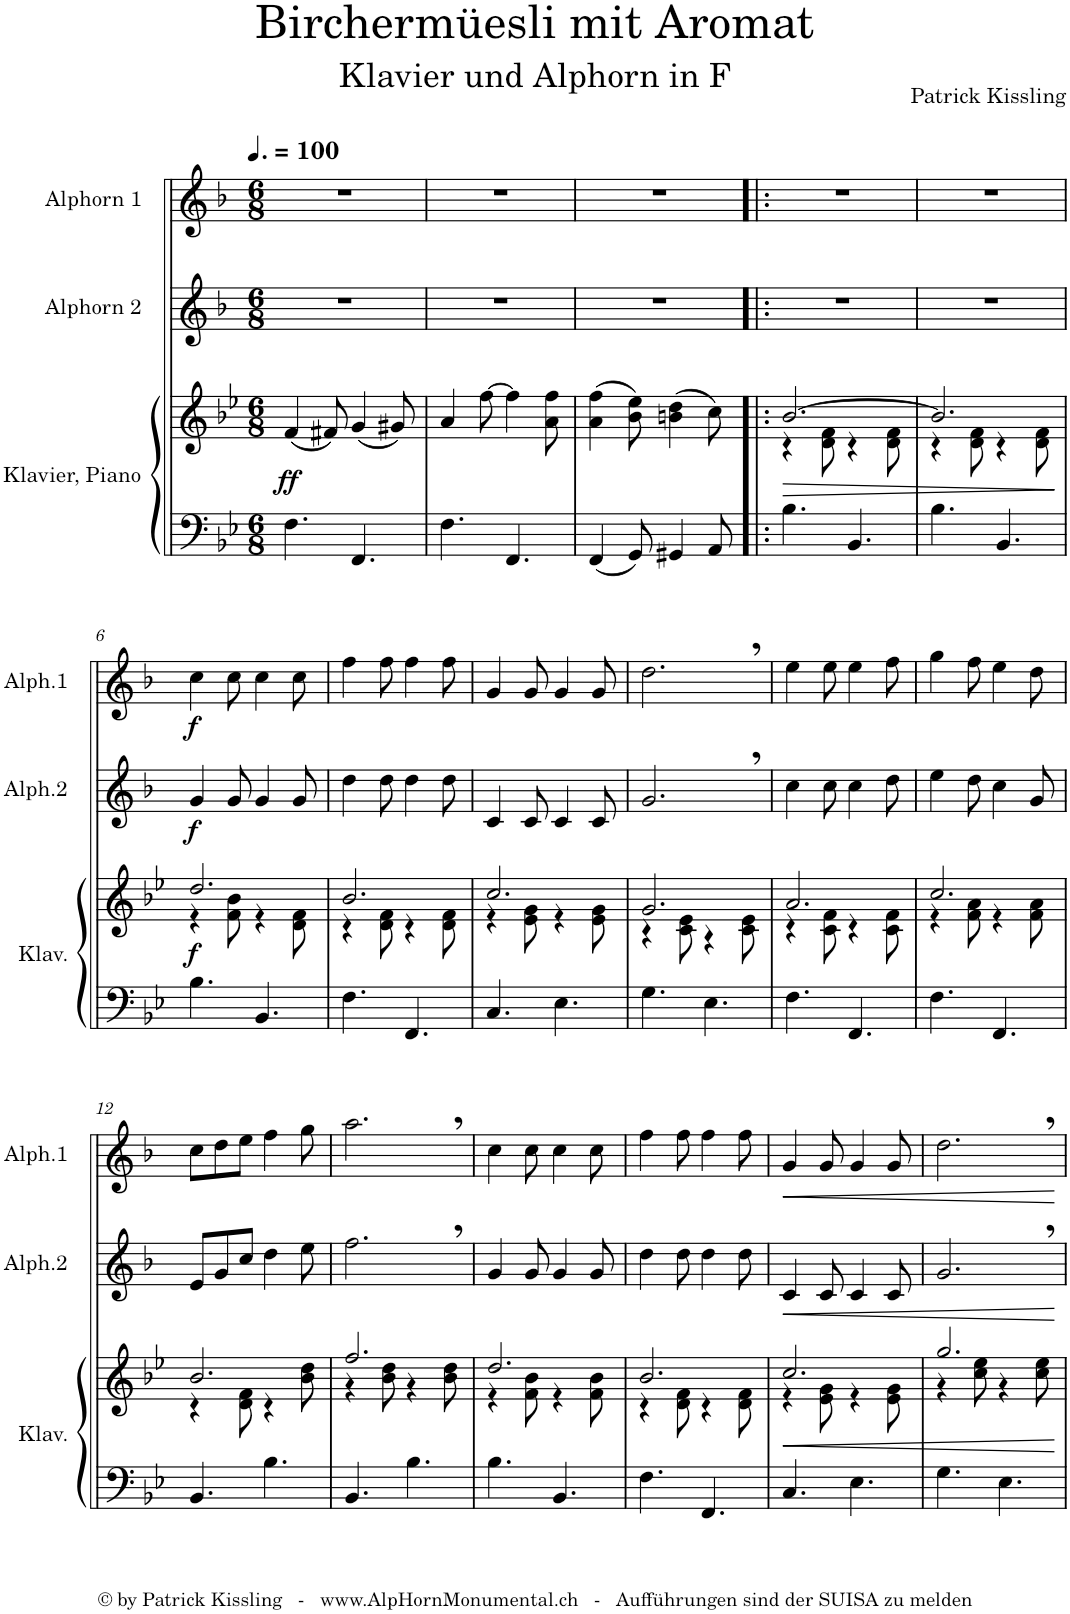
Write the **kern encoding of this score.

**kern	**kern	**dynam	**kern	**dynam	**kern	**dynam
*part3	*part3	*part3	*part2	*part2	*part1	*part1
*staff4	*staff3	*staff3/4	*staff2	*staff2	*staff1	*staff1
*I"Klavier, Piano	*	*	*I"Alphorn 2	*	*I"Alphorn 1	*
*I'Klav.	*	*	*I'Alph.2	*	*I'Alph.1	*
*clefF4	*clefG2	*	*clefG2	*	*clefG2	*
*	*	*	*Trd4c7	*	*Trd4c7	*
*k[b-e-]	*k[b-e-]	*	*k[b-]	*	*k[b-]	*
*M6/8	*M6/8	*	*M6/8	*	*M6/8	*
*MM150	*MM150	*	*MM150	*	*MM150	*
=1	=1	=1	=1	=1	=1	=1
!	!	!LO:DY:b	!	!	!	!
4.F\	(4f/	ff	2.r	.	2.r	.
.	8f#X/)	.	.	.	.	.
4.FF/	(4g/	.	.	.	.	.
.	8g#X/)	.	.	.	.	.
=2	=2	=2	=2	=2	=2	=2
4.F\	4a/	.	2.r	.	2.r	.
.	[8ff\	.	.	.	.	.
4.FF/	4ff\]	.	.	.	.	.
.	8a\ 8ff\	.	.	.	.	.
=3	=3	=3	=3	=3	=3	=3
4FF/	(4a\ 4ff\	.	2.r	.	2.r	.
8GG/	8b-\ 8ee-\)	.	.	.	.	.
4GG#X/	(4bn\ 4dd\	.	.	.	.	.
8AA/	8cc\)	.	.	.	.	.
=4!|:	=4!|:	=4!|:	=4!|:	=4!|:	=4!|:	=4!|:
!	!	!LO:HP:b	!	!	!	!
*	*^	*	*	*	*	*
4.B-\	[2.b-/	4r	>	2.r	.	2.r	.
.	.	8d\ 8f\	.	.	.	.	.
4.BB-/	.	4r	.	.	.	.	.
.	.	8d\ 8f\	.	.	.	.	.
=5	=5	=5	=5	=5	=5	=5	=5
4.B-\	2.b-/]	4r	.	2.r	.	2.r	.
.	.	8d\ 8f\	.	.	.	.	.
4.BB-/	.	4r	.	.	.	.	.
.	.	8d\ 8f\	.	.	.	.	.
*	*v	*v	*	*	*	*	*
.	.	]	.	.	.	.
!!LO:LB:g=z
=6	=6	=6	=6	=6	=6	=6
*	*^	*	*	*	*	*
!	!	!	!LO:DY:b	!	!LO:DY:b	!	!LO:DY:b
4.B-\	2.dd/	4r	f	4g/	f	4cc\	f
.	.	8f\ 8b-\	.	8g/	.	8cc\	.
4.BB-/	.	4r	.	4g/	.	4cc\	.
.	.	8d\ 8f\	.	8g/	.	8cc\	.
=7	=7	=7	=7	=7	=7	=7	=7
4.F\	2.b-/	4r	.	4dd\	.	4ff\	.
.	.	8d\ 8f\	.	8dd\	.	8ff\	.
4.FF/	.	4r	.	4dd\	.	4ff\	.
.	.	8d\ 8f\	.	8dd\	.	8ff\	.
=8	=8	=8	=8	=8	=8	=8	=8
4.C/	2.cc/	4r	.	4c/	.	4g/	.
.	.	8e-\ 8g\	.	8c/	.	8g/	.
4.E-\	.	4r	.	4c/	.	4g/	.
.	.	8e-\ 8g\	.	8c/	.	8g/	.
=9	=9	=9	=9	=9	=9	=9	=9
4.G\	2.g/	4r	.	2.g,/	.	2.dd,\	.
.	.	8c\ 8e-\	.	.	.	.	.
4.E-\	.	4r	.	.	.	.	.
.	.	8c\ 8e-\	.	.	.	.	.
=10	=10	=10	=10	=10	=10	=10	=10
4.F\	2.a/	4r	.	4cc\	.	4ee\	.
.	.	8c\ 8f\	.	8cc\	.	8ee\	.
4.FF/	.	4r	.	4cc\	.	4ee\	.
.	.	8c\ 8f\	.	8dd\	.	8ff\	.
=11	=11	=11	=11	=11	=11	=11	=11
4.F\	2.cc/	4r	.	4ee\	.	4gg\	.
.	.	8f\ 8a\	.	8dd\	.	8ff\	.
4.FF/	.	4r	.	4cc\	.	4ee\	.
.	.	8f\ 8a\	.	8g/	.	8dd\	.
!!LO:LB:g=z
=12	=12	=12	=12	=12	=12	=12	=12
4.BB-/	2.b-/	4r	.	8e/L	.	8cc\L	.
.	.	.	.	8g/	.	8dd\	.
.	.	8d\ 8f\	.	8cc/J	.	8ee\J	.
4.B-\	.	4r	.	4dd\	.	4ff\	.
.	.	8b-\ 8dd\	.	8ee\	.	8gg\	.
=13	=13	=13	=13	=13	=13	=13	=13
4.BB-/	2.ff/	4r	.	2.ff,\	.	2.aa,\	.
.	.	8b-\ 8dd\	.	.	.	.	.
4.B-\	.	4r	.	.	.	.	.
.	.	8b-\ 8dd\	.	.	.	.	.
=14	=14	=14	=14	=14	=14	=14	=14
4.B-\	2.dd/	4r	.	4g/	.	4cc\	.
.	.	8f\ 8b-\	.	8g/	.	8cc\	.
4.BB-/	.	4r	.	4g/	.	4cc\	.
.	.	8f\ 8b-\	.	8g/	.	8cc\	.
=15	=15	=15	=15	=15	=15	=15	=15
4.F\	2.b-/	4r	.	4dd\	.	4ff\	.
.	.	8d\ 8f\	.	8dd\	.	8ff\	.
4.FF/	.	4r	.	4dd\	.	4ff\	.
.	.	8d\ 8f\	.	8dd\	.	8ff\	.
=16	=16	=16	=16	=16	=16	=16	=16
!	!	!	!LO:HP:b	!	!LO:HP:b	!	!LO:HP:b
4.C/	2.cc/	4r	<	4c/	<	4g/	<
.	.	8e-\ 8g\	.	8c/	.	8g/	.
4.E-\	.	4r	.	4c/	.	4g/	.
.	.	8e-\ 8g\	.	8c/	.	8g/	.
=17	=17	=17	=17	=17	=17	=17	=17
4.G\	2.gg/	4r	.	2.g,/	.	2.dd,\	.
.	.	8cc\ 8ee-\	.	.	.	.	.
4.E-\	.	4r	.	.	.	.	.
.	.	8cc\ 8ee-\	.	.	.	.	.
*	*v	*v	*	*	*	*	*
.	.	[	.	[	.	[
=	=	=	=	=	=	=
*-	*-	*-	*-	*-	*-	*-
